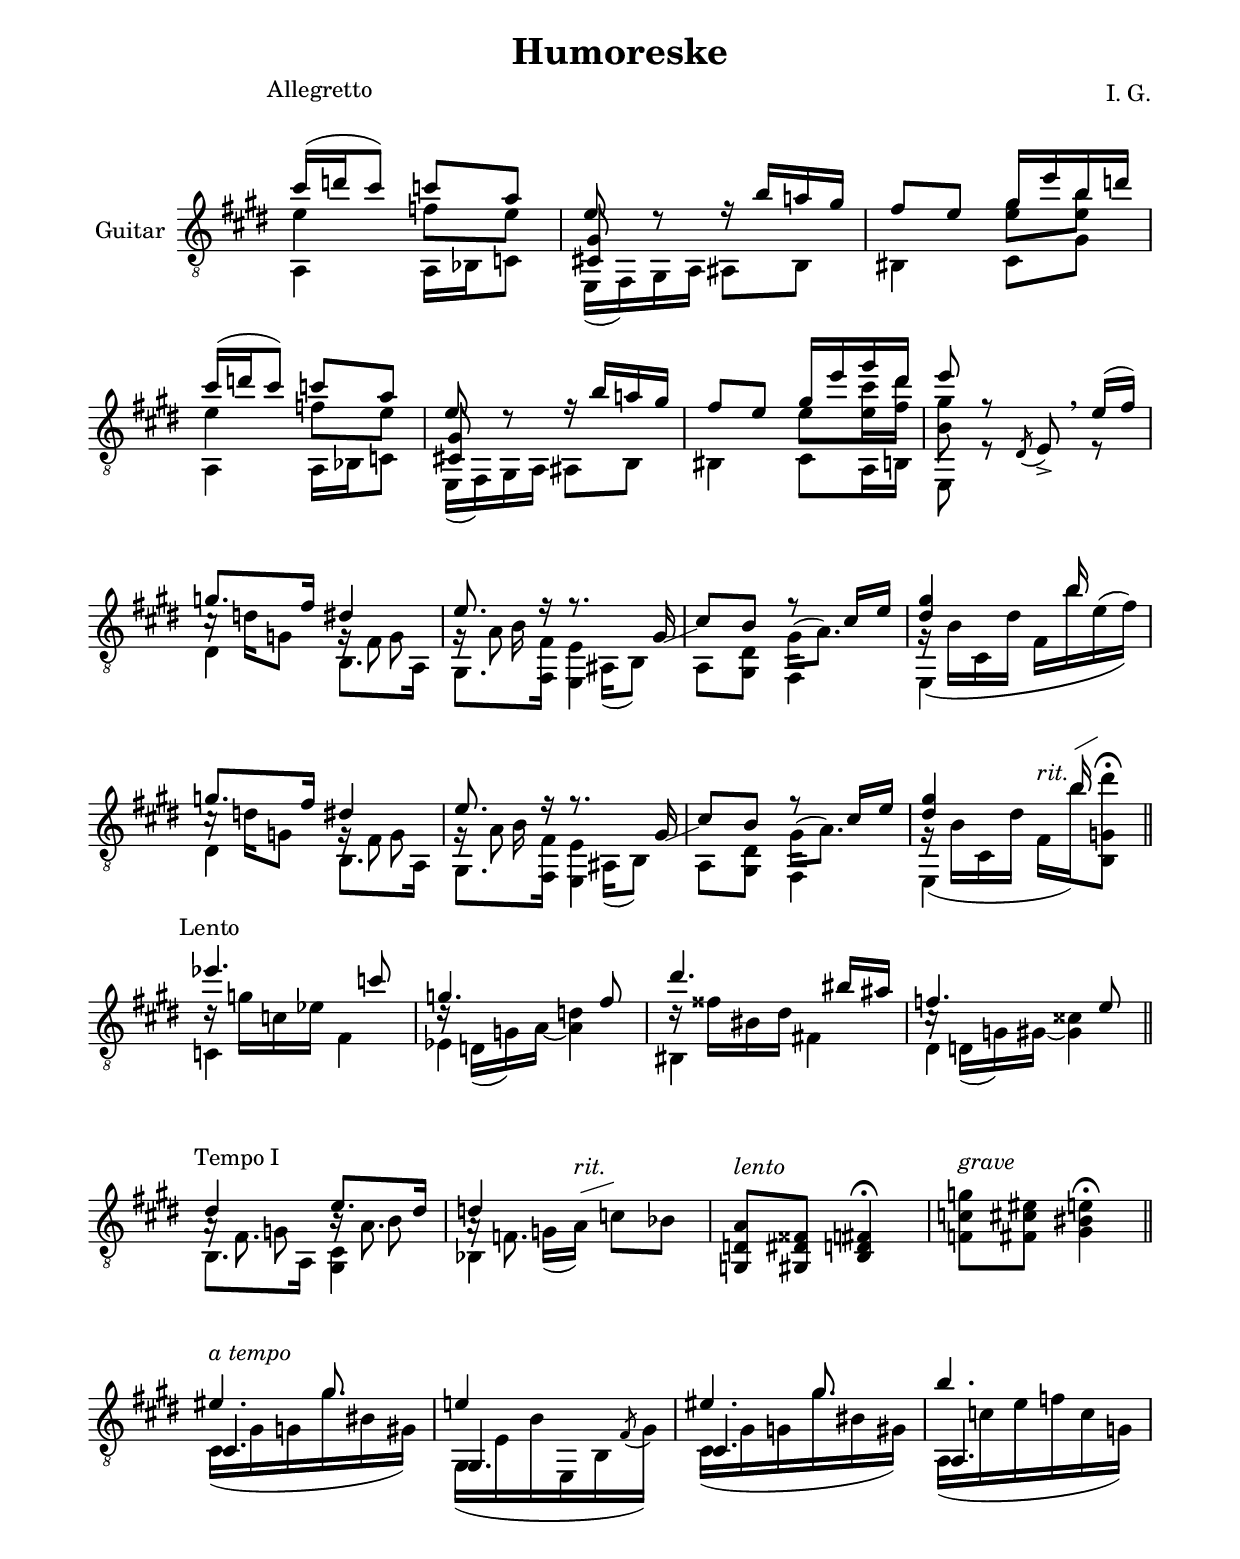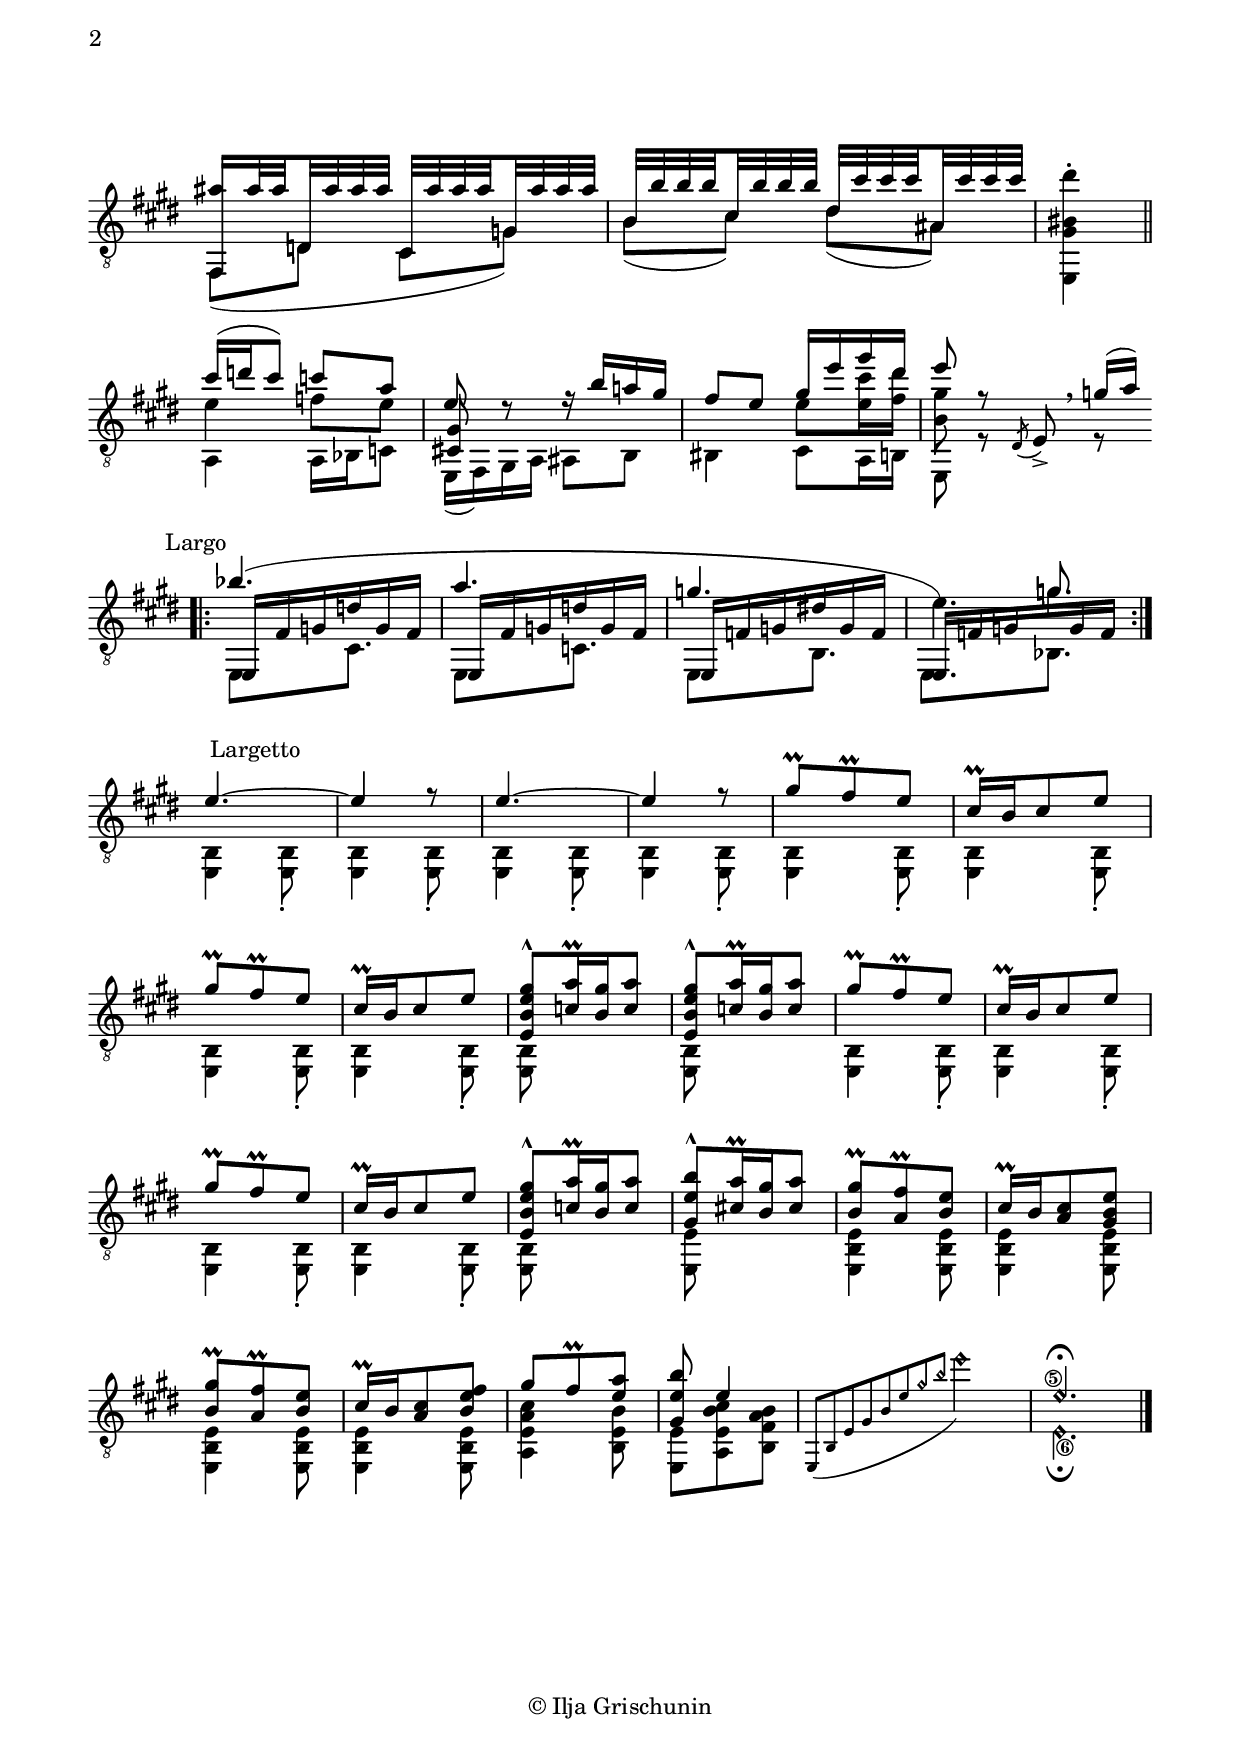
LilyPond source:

\version "2.19.15"

\language "deutsch"

\header {
  title = "Humoreske"
  composer = "I. G."
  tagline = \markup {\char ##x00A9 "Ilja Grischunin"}
}

\paper {
  %#(set-paper-size "a4")
  top-markup-spacing.basic-distance = 15
  markup-system-spacing.basic-distance = 25
  top-system-spacing.basic-distance = 25
  system-system-spacing.basic-distance = 23
  %score-system-spacing.basic-distance = 28
  last-bottom-spacing.basic-distance = 25

  %two-sided = ##t
  %inner-margin = 25
  %outer-margin = 15
  left-margin = 15
  right-margin = 15
}

\layout {
  \context {
    \Voice
    \override Glissando.thickness = #1.5
    \override Glissando.gap = #0.1
  }
  \context {
    \Score
    \remove "Bar_number_engraver"
  }
}
%%%%%%%%%%%%%%%%%%%%%%%%%%%%%%%%%%%%%%
\version "2.19.15"

#(define RH rightHandFinger)

xLV = #(define-music-function (parser location further) (number?) #{
  \once \override LaissezVibrerTie.X-extent = #'(0 . 0)
  \once \override LaissezVibrerTie.details.note-head-gap = #(/
                                                             further -2)
  \once \override LaissezVibrerTie.extra-offset = #(cons (/
                                                          further 2) 0)
         #})

stringNumberSpanner =
#(define-music-function (parser location StringNumber) (string?)
   #{
     \override TextSpanner.font-size = #-5
     \override TextSpanner.dash-fraction = #0.3
     \override TextSpanner.dash-period = #1.5
     \override TextSpanner.bound-details.right.arrow = ##t
     \override TextSpanner.arrow-width = #0.2
     \override TextSpanner.arrow-length = #0.7
     \override TextSpanner.bound-details.left.stencil-align-dir-y = #CENTER
     \override TextSpanner.bound-details.left.text = \markup { \circle \number #StringNumber }
   #})

stringNumSpan =
#(define-music-function (parser location StringNumber) (string?)
   #{
     \override TextSpanner.font-size = #-5
     \override TextSpanner.dash-fraction = #0.3
     \override TextSpanner.dash-period = #1.5
     %\override TextSpanner.bound-details.right.arrow = ##t
     %\override TextSpanner.arrow-width = #0.2
     %\override TextSpanner.arrow-length = #0.7
     \override TextSpanner.bound-details.left.stencil-align-dir-y = #CENTER
     \override TextSpanner.bound-details.left.text = \markup { \circle \number #StringNumber }
   #})

spad = \override Fingering #'staff-padding = #'()
sfol = \set fingeringOrientations = #'(left)
sfor = \set fingeringOrientations = #'(right)
sfod = \set fingeringOrientations = #'(down)
sfou = \set fingeringOrientations = #'(up)
ssnol = \set stringNumberOrientations = #'(left)
ssnou = \set stringNumberOrientations = #'(up)
ssnod = \set stringNumberOrientations = #'(down)
ssnor = \set stringNumberOrientations = #'(right)
FO = #(define-music-function (parser location offsetX offsetY)(number? number?)
        #{
          \once \override Voice.Fingering #'extra-offset = #(cons offsetX offsetY)
        #})


\version "2.19.15"

\language "deutsch"

humor = \relative {
  \clef "treble_8"
  \key e \major
  \time 2/4
  \override Staff.TimeSignature.stencil = ##f
  \mergeDifferentlyHeadedOn
  \mergeDifferentlyDottedOn
  \override Score.RehearsalMark.extra-offset = #'(0 . 3)
  \mark \markup {\fontsize #-2 {Allegretto}}
  <<
    {
      cis''16( d cis8) c a
    }
    \\
    {
      e4 f8 e
    }
    \\
    {
      \voiceTwo
      a,,4 a16 b c8
    }
  >>
  <<
    {
      e'8 d\rest
    }
    \\
    {
      \voiceOne
      \once\override NoteColumn.force-hshift = #.2
      <cis,! gis'>8 s
    }
    \\
    {
      \voiceTwo
      e,16( fis) gis a
    }
  >>
  <<
    {
      r16 h'' a! gis fis8 e
    }
    \\
    {
      ais,,8 h his4
    }
  >>
  <<
    {
      gis''16 e' h d
    }
    \\
    {
      \once\override Beam.positions = #'(-1 . 0)
      <e, gis>8 <e h'>
    }
    \\
    {
      \voiceTwo
      cis,8 gis'
    }
  >>
  <<
    {
      cis'16( d cis8) c a
    }
    \\
    {
      e4 f8 e
    }
    \\
    {
      \voiceTwo
      a,,4 a16 b c8
    }
  >>
  <<
    {
      e'8 d\rest
    }
    \\
    {
      \voiceOne
      \once\override NoteColumn.force-hshift = #.2
      <cis,! gis'>8 s
    }
    \\
    {
      \voiceTwo
      e,16( fis) gis a
    }
  >>
  <<
    {
      r16 h'' a! gis fis8 e
    }
    \\
    {
      ais,,8 h his4
    }
  >>
  <<
    {
      gis''16 e' gis dis e8 r
    }
    \\
    {
      \once\override Beam.positions = #'(-1.3 . -1.3)
      e,8 <e cis'>16 <fis dis'> <h, gis'>8 s
    }
    \\
    {
      \voiceTwo
      cis,8 a16 h e,8 r
    }
  >>
  \override BreathingSign.extra-offset = #'(-.5 . 0)
  \acciaccatura dis'8 e->\breathe
  <<
    {
      e'16(fis)
    }
    \\
    {
      r8
    }
  >>
  <<
    {
      g8. fis16
    }
    \\
    {
      c16\rest d g,8
    }
    \\
    {
      \voiceTwo
      dis4
    }
  >>
  <<
    {
      dis'4 e8. r16
    }
    \\
    {
      g,16\rest fis8 s16 g\rest a8 s16
    }
    \\
    {
      \voiceTwo
      s8 g s h16 s
    }
    \\
    {
      \voiceTwo
      h,8. a16 gis8. <fis fis'>16
    }
  >>
  <<
    {
      r8. gis'16-\markup {
        \postscript #"1 -4.1 moveto 3.2 1.3 rlineto stroke"
      }
      cis8 h r cis16 e <dis gis>4 s16 h' s8
    }
    \\
    {
      s16 ais,,( h8) s4 gis'16^( a8.) g16\rest\( h cis, dis' fis, h' e,^( fis)\)
    }
    \\
    {
      \voiceTwo
      <e,, e'>4 a8 <gis dis'> fis4 e s
    }
  >>
  <<
    {
      g''8. fis16
    }
    \\
    {
      c16\rest d g,8
    }
    \\
    {
      \voiceTwo
      dis4
    }
  >>
  <<
    {
      dis'4 e8. r16
    }
    \\
    {
      g,16\rest fis8 s16 g\rest a8 s16
    }
    \\
    {
      \voiceTwo
      s8 g s h16 s
    }
    \\
    {
      \voiceTwo
      h,8. a16 gis8. <fis fis'>16
    }
  >>
  <<
    {
      r8. gis'16-\markup {
        \postscript #"1 -4.1 moveto 3.2 1.3 rlineto stroke"
      }
      cis8 h r cis16 e <dis gis>4 s16 h' s8
    }
    \\
    {
      s16 ais,,( h8) s4 gis'16^( a8.) g16\rest( h cis, dis' fis,^\markup{\italic rit.}
      h')-\markup {
        \postscript #"0.5 9.8 moveto 2.2 1.2 rlineto stroke"
      }
      <h,, g' dis''>8^\fermata
    }
    \\
    {
      \voiceTwo
      <e, e'>4 a8 <gis dis'> fis4 e s
    }
  >>
  \bar "||"
  \break
  \override Score.RehearsalMark.extra-offset = #'(0 . .5)
  \mark \markup {\fontsize #-2 {Lento}}
  <<
    {
      es'''4. c8 g4. fis8 dis'4. his16 ais f4. e8
    }
    \\
    {
      d16\rest g c, es s4 d16\rest d,( g) a~ <a d>4
      d16\rest fisis his, dis s4 c16\rest d,( g) gis~ <gis cisis>4
    }
    \\
    {
      \voiceTwo
      c,4 fis es s his fis'! dis s
    }
  >>
  \bar "||"
  \break
  \override Score.RehearsalMark.extra-offset = #'(1.5 . 1)
  \mark \markup {\fontsize #-2 {Tempo I}}
  <<
    {
      dis'4 e8. dis16 d4 s
    }
    \\
    {
      s8 g, s h s g16(
      \override TextScript.extra-offset = #'(0 . 2)
      a)-\markup {
        \postscript #"0.6 3.3 moveto 3.2 1 rlineto stroke"
      }
      ^\markup{\italic rit.} c8 b
    }
    \\
    {
      \voiceTwo
      a16\rest fis8. h16\rest a8. a16\rest f8. s4
    }
    \\
    {
      \voiceTwo
      h,8. a16 <gis cis>4 b s
    }
  >>
  \override TextScript.extra-offset = #'(0 . 1)
  <g d' a'>8^\markup{\italic lento} <gis dis' fisis> <h d fis>4^\fermata
  <f' c' g'>8^\markup{\italic grave} <fis cis' eis> <gis his e>4^\fermata
  \bar "||"
  \break
  \time 3/8
  <<
    {
      s8.
      \once \override Dots.extra-offset = #'(-0.8 . 0)
      gis'
    }
    \\
    {
      \voiceOne
      \override TextScript.extra-offset = #'(0 . 1)
      eis4.^\markup{\italic {a tempo}}
    }
    \\
    {
      \voiceOne
      cis,4.
    }
    \\
    {
      cis16( gis' g gis' his, gis)
    }
  >>
  <<
    {
      e'!4 s8
    }
    \\
    {
      \voiceOne
      gis,,4.
    }
    \\
    {
      \voiceTwo
      gis16( e' h' e,, h' \stemUp\acciaccatura fis'8 \stemDown gis16)
    }
  >>
  <<
    {
      s8.
      \once \override Dots.extra-offset = #'(-0.8 . 0)
      gis'
    }
    \\
    {
      \voiceOne
      eis4.
    }
    \\
    {
      \voiceOne
      cis,4.
    }
    \\
    {
      cis16( gis' g gis' his, gis)
    }
  >>
  <<
    {
      h'4.
    }
    \\
    {
      \voiceOne
      a,,4.
    }
    \\
    {
      \voiceTwo
      a16( c' e f c g)
    }
  >>
  \time 2/4
  <<
    {
      \set subdivideBeams = ##t
      \set baseMoment = #(ly:make-moment 1/8)
      \set beatStructure = #'(2 2 2 2)
      <fis, ais''>16 ais''32 ais d,, ais'' ais ais
      cis,, ais'' ais ais g, ais' ais ais
      h, h' h h cis, h' h h dis, cis' cis cis ais, cis' cis cis
    }
    \\
    {
      fis,,,8( d' cis g') h( cis) dis( ais)
    }
  >>
  \time 1/4
  \stemDown
  <e, gis' his  dis'>4-.
  \stemNeutral
  \bar "||"
  \break
  \time 2/4
  <<
    {
      cis'''16( d cis8) c a
    }
    \\
    {
      e4 f8 e
    }
    \\
    {
      \voiceTwo
      a,,4 a16 b c8
    }
  >>
  <<
    {
      e'8 d\rest
    }
    \\
    {
      \voiceOne
      \once\override NoteColumn.force-hshift = #.2
      <cis,! gis'>8 s
    }
    \\
    {
      \voiceTwo
      e,16( fis) gis a
    }
  >>
  <<
    {
      r16 h'' a! gis fis8 e
    }
    \\
    {
      ais,,8 h his4
    }
  >>
  <<
    {
      gis''16 e' gis dis e8 r
    }
    \\
    {
      \once\override Beam.positions = #'(-1.3 . -1.3)
      e,8 <e cis'>16 <fis dis'> <h, gis'>8 s
    }
    \\
    {
      \voiceTwo
      cis,8 a16 h e,8 r
    }
  >>
  \override BreathingSign.extra-offset = #'(-.5 . 0)
  \acciaccatura dis'8 e->\breathe
  <<
    {
      g'16( a)
    }
    \\
    {
      r8
    }
  >>
  \bar ".|:"
  \time 3/8
  \override Score.RehearsalMark.extra-offset = #'(0 . .5)
  \mark \markup {\fontsize #-2 {Largo}}
  <<
    {
      s4. s s s8.
      \once \override Dots.extra-offset = #'(-0.7 . 0)
      g
    }
    \\
    {
      \voiceFour
      \stemUp
      \dotsUp
      \shape #'((0 . -1) (2 . 0) (3 . 2) (0 . -1.5)) Slur
      b4.^( a g
      \stemDown
      e4.)
    }
    \\
    {
      \voiceThree
      \repeat unfold 2 {
        \once\override Beam.positions = #'(2 . 4)
        e,,16 fis' g d' g, fis
      }
      \once\override Beam.positions = #'(1.5 . 4)
      e, f' g dis'! g, f
      \once\override Beam.positions = #'(.35 . 1.6)
      \once\override NoteColumn.force-hshift = #-.1
      e,16 f' g \stemDown g' \stemUp g, f
    }
    \\
    {
      \dotsUp
      e,8. cis' e, c' e, h' e,8.
      \once \override Dots.extra-offset = #'(-0.8 . 0)
      b'
    }
  >>
  \bar ":|."
  \break
  \override Score.RehearsalMark.extra-offset = #'(3 . .5)
  \mark \markup {\fontsize #-2 {Largetto}}
  <<
    {
      \repeat unfold 2 {e'4.~ e4 r8}
      gis8\prall fis\prall e cis16\prall h cis8 e
      \break
      gis8\prall fis\prall e cis16\prall h cis8 e
      \repeat unfold 2 {<e, h' e gis>-^ <c' a'>16\prall <h gis'> <c a'>8}
      \repeat unfold 2 {gis'8\prall fis\prall e cis16\prall h cis8 e}
      <e, h' e gis>-^ <c' a'>16\prall <h gis'> <c a'>8
      <gis e' h'>-^ <cis! a'>16\prall <h gis'> <cis a'>8
      <h gis'>8\prall <a fis'>\prall <h e> cis16\prall h <a cis>8 <gis h e>
      <h gis'>8\prall <a fis'>\prall <h e> cis16\prall h <a cis>8 <h e fis>
      gis' fis\prall <e a> <gis, e' h'> e'4
    }
    \\
    {
      \repeat unfold 8 {<e,, h'>4 q8-.} q s4 q8 s4
      \repeat unfold 4 {<e h'>4 q8-.} q s4 <e e'>8 s4
      \repeat unfold 4 {<e h' e>4 q8} <a e' a cis>4 <h e h'>8
      <e, e'> <a e' h' cis> <h fis' a h>
    }
  >>
  \time 2/4
  \grace {
    \override Slur.positions = #'(1 . -0.5)
    e,8[( h' e gis h e
    \override NoteHead.style = #'harmonic
    gis h]
  }
  e2)
  \time 3/4
  <<
    {
      \set harmonicDots = ##t
      \once\override StringNumber.extra-offset = #'(-0.6 . -2.5)
      \override Script.padding = #-1.5
      e,2.\harmonic\5\fermata
    }
    \\
    {
      \set harmonicDots = ##t
      \once\override StringNumber.extra-offset = #'(0.5 . 2.5)
      \override Script.padding = #-1.5
      e,\harmonic _\6\fermata
    }
  >>
  \bar "|."
}


%%%%%%%%%%%%%%%%%%%%%%%%%%%%%%%%%%%%%%
\score {
  \new Staff \with {
    instrumentName = "Guitar"
  }
  \humor
}
